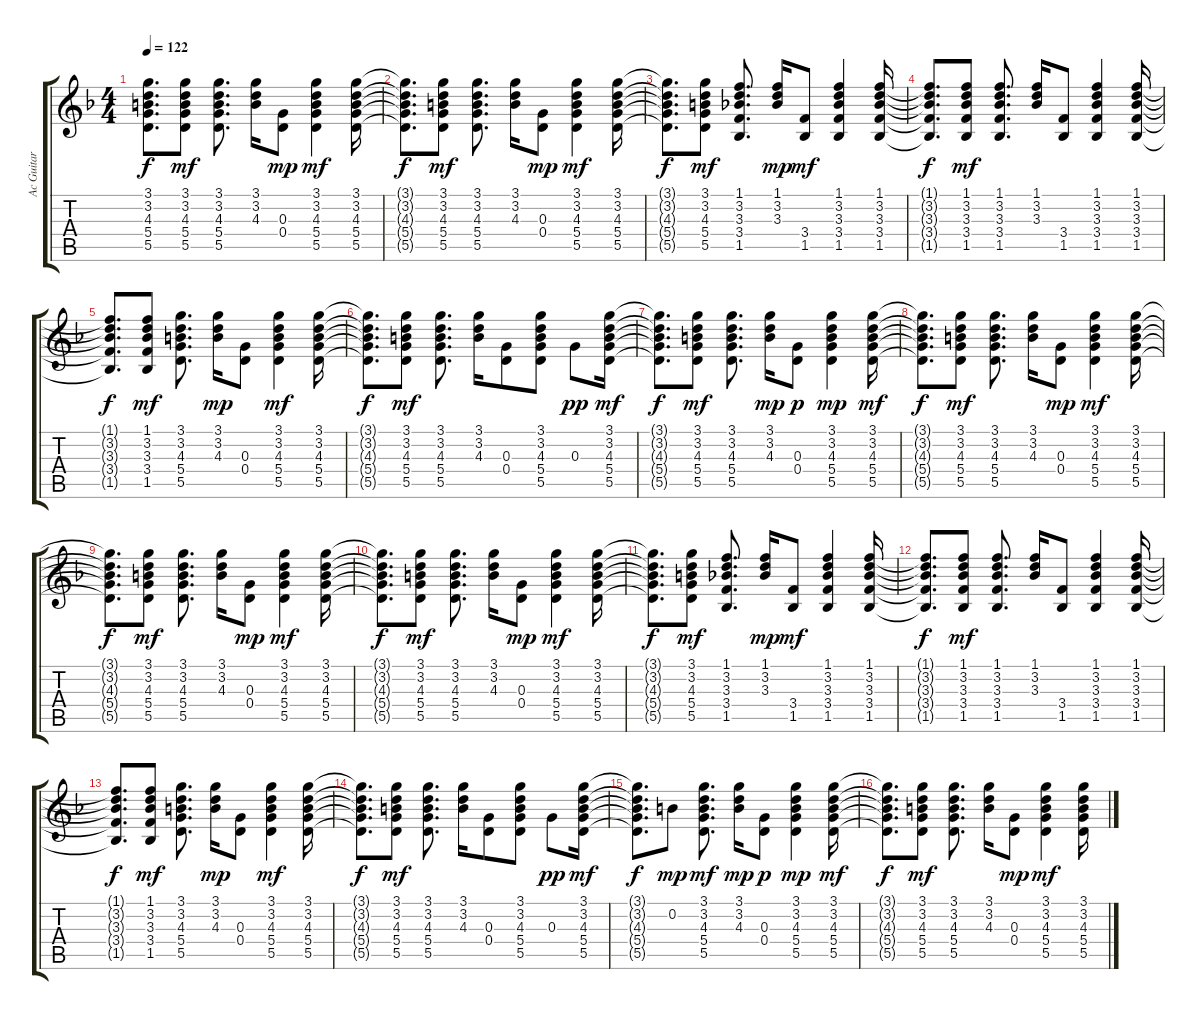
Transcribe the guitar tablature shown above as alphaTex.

\track ("Ac Guitar" "Ac Guitar") {instrument acousticguitarnylon}
\staff {score tabs}
\tuning (E4 B3 G3 D3 A2 E2) {hide}
\ts (4 4)
\tempo 122
\clef g2
\ks f
(3.1{t} 3.2{t} 4.3{t} 5.4{t} 5.5{t}).8{d dy f} (3.1 3.2 4.3 5.4 5.5).8{dy mf} (3.1 3.2 4.3 5.4 5.5).8{d} (3.1 3.2 4.3).16 (0.3 0.4).8{dy mp} (3.1 3.2 4.3 5.4 5.5).4{dy mf} (3.1 3.2 4.3 5.4 5.5).16 |
(3.1{t} 3.2{t} 4.3{t} 5.4{t} 5.5{t}).8{d dy f} (3.1 3.2 4.3 5.4 5.5).8{dy mf} (3.1 3.2 4.3 5.4 5.5).8{d} (3.1 3.2 4.3).16 (0.3 0.4).8{dy mp} (3.1 3.2 4.3 5.4 5.5).4{dy mf} (3.1 3.2 4.3 5.4 5.5).16 |
(3.1{t} 3.2{t} 4.3{t} 5.4{t} 5.5{t}).8{d dy f} (3.1 3.2 4.3 5.4 5.5).8{dy mf} (1.1 3.2 3.3 3.4 1.5).8{d} (1.1 3.2 3.3).16{dy mp} (3.4 1.5).8{dy mf} (1.1 3.2 3.3 3.4 1.5).4 (1.1 3.2 3.3 3.4 1.5).16 |
(1.1{t} 3.2{t} 3.3{t} 3.4{t} 1.5{t}).8{d dy f} (1.1 3.2 3.3 3.4 1.5).8{dy mf} (1.1 3.2 3.3 3.4 1.5).8{d} (1.1 3.2 3.3).16 (3.4 1.5).8 (1.1 3.2 3.3 3.4 1.5).4 (1.1 3.2 3.3 3.4 1.5).16 |
(1.1{t} 3.2{t} 3.3{t} 3.4{t} 1.5{t}).8{d dy f} (1.1 3.2 3.3 3.4 1.5).8{dy mf} (3.1 3.2 4.3 5.4 5.5).8{d} (3.1 3.2 4.3).16{dy mp} (0.3 0.4).8 (3.1 3.2 4.3 5.4 5.5).4{dy mf} (3.1 3.2 4.3 5.4 5.5).16 |
(3.1{t} 3.2{t} 4.3{t} 5.4{t} 5.5{t}).8{d dy f} (3.1 3.2 4.3 5.4 5.5).8{dy mf} (3.1 3.2 4.3 5.4 5.5).8{d} (3.1 3.2 4.3).16 (0.3 0.4).8 (3.1 3.2 4.3 5.4 5.5).8 0.3.8{dy pp} (3.1 3.2 4.3 5.4 5.5).16{dy mf} |
(3.1{t} 3.2{t} 4.3{t} 5.4{t} 5.5{t}).8{d dy f} (3.1 3.2 4.3 5.4 5.5).8{dy mf} (3.1 3.2 4.3 5.4 5.5).8{d} (3.1 3.2 4.3).16{dy mp} (0.3 0.4).8{dy p} (3.1 3.2 4.3 5.4 5.5).4{dy mp} (3.1 3.2 4.3 5.4 5.5).16{dy mf} |
(3.1{t} 3.2{t} 4.3{t} 5.4{t} 5.5{t}).8{d dy f} (3.1 3.2 4.3 5.4 5.5).8{dy mf} (3.1 3.2 4.3 5.4 5.5).8{d} (3.1 3.2 4.3).16 (0.3 0.4).8{dy mp} (3.1 3.2 4.3 5.4 5.5).4{dy mf} (3.1 3.2 4.3 5.4 5.5).16 |
(3.1{t} 3.2{t} 4.3{t} 5.4{t} 5.5{t}).8{d dy f} (3.1 3.2 4.3 5.4 5.5).8{dy mf} (3.1 3.2 4.3 5.4 5.5).8{d} (3.1 3.2 4.3).16 (0.3 0.4).8{dy mp} (3.1 3.2 4.3 5.4 5.5).4{dy mf} (3.1 3.2 4.3 5.4 5.5).16 |
(3.1{t} 3.2{t} 4.3{t} 5.4{t} 5.5{t}).8{d dy f} (3.1 3.2 4.3 5.4 5.5).8{dy mf} (3.1 3.2 4.3 5.4 5.5).8{d} (3.1 3.2 4.3).16 (0.3 0.4).8{dy mp} (3.1 3.2 4.3 5.4 5.5).4{dy mf} (3.1 3.2 4.3 5.4 5.5).16 |
(3.1{t} 3.2{t} 4.3{t} 5.4{t} 5.5{t}).8{d dy f} (3.1 3.2 4.3 5.4 5.5).8{dy mf} (1.1 3.2 3.3 3.4 1.5).8{d} (1.1 3.2 3.3).16{dy mp} (3.4 1.5).8{dy mf} (1.1 3.2 3.3 3.4 1.5).4 (1.1 3.2 3.3 3.4 1.5).16 |
(1.1{t} 3.2{t} 3.3{t} 3.4{t} 1.5{t}).8{d dy f} (1.1 3.2 3.3 3.4 1.5).8{dy mf} (1.1 3.2 3.3 3.4 1.5).8{d} (1.1 3.2 3.3).16 (3.4 1.5).8 (1.1 3.2 3.3 3.4 1.5).4 (1.1 3.2 3.3 3.4 1.5).16 |
(1.1{t} 3.2{t} 3.3{t} 3.4{t} 1.5{t}).8{d dy f} (1.1 3.2 3.3 3.4 1.5).8{dy mf} (3.1 3.2 4.3 5.4 5.5).8{d} (3.1 3.2 4.3).16{dy mp} (0.3 0.4).8 (3.1 3.2 4.3 5.4 5.5).4{dy mf} (3.1 3.2 4.3 5.4 5.5).16 |
(3.1{t} 3.2{t} 4.3{t} 5.4{t} 5.5{t}).8{d dy f} (3.1 3.2 4.3 5.4 5.5).8{dy mf} (3.1 3.2 4.3 5.4 5.5).8{d} (3.1 3.2 4.3).16 (0.3 0.4).8 (3.1 3.2 4.3 5.4 5.5).8 0.3.8{dy pp} (3.1 3.2 4.3 5.4 5.5).16{dy mf} |
(3.1{t} 3.2{t} 4.3{t} 5.4{t} 5.5{t}).8{d dy f} 0.2.8{dy mp} (3.1 3.2 4.3 5.4 5.5).8{d dy mf} (3.1 3.2 4.3).16{dy mp} (0.3 0.4).8{dy p} (3.1 3.2 4.3 5.4 5.5).4{dy mp} (3.1 3.2 4.3 5.4 5.5).16{dy mf} |
(3.1{t} 3.2{t} 4.3{t} 5.4{t} 5.5{t}).8{d dy f} (3.1 3.2 4.3 5.4 5.5).8{dy mf} (3.1 3.2 4.3 5.4 5.5).8{d} (3.1 3.2 4.3).16 (0.3 0.4).8{dy mp} (3.1 3.2 4.3 5.4 5.5).4{dy mf} (3.1 3.2 4.3 5.4 5.5).16
